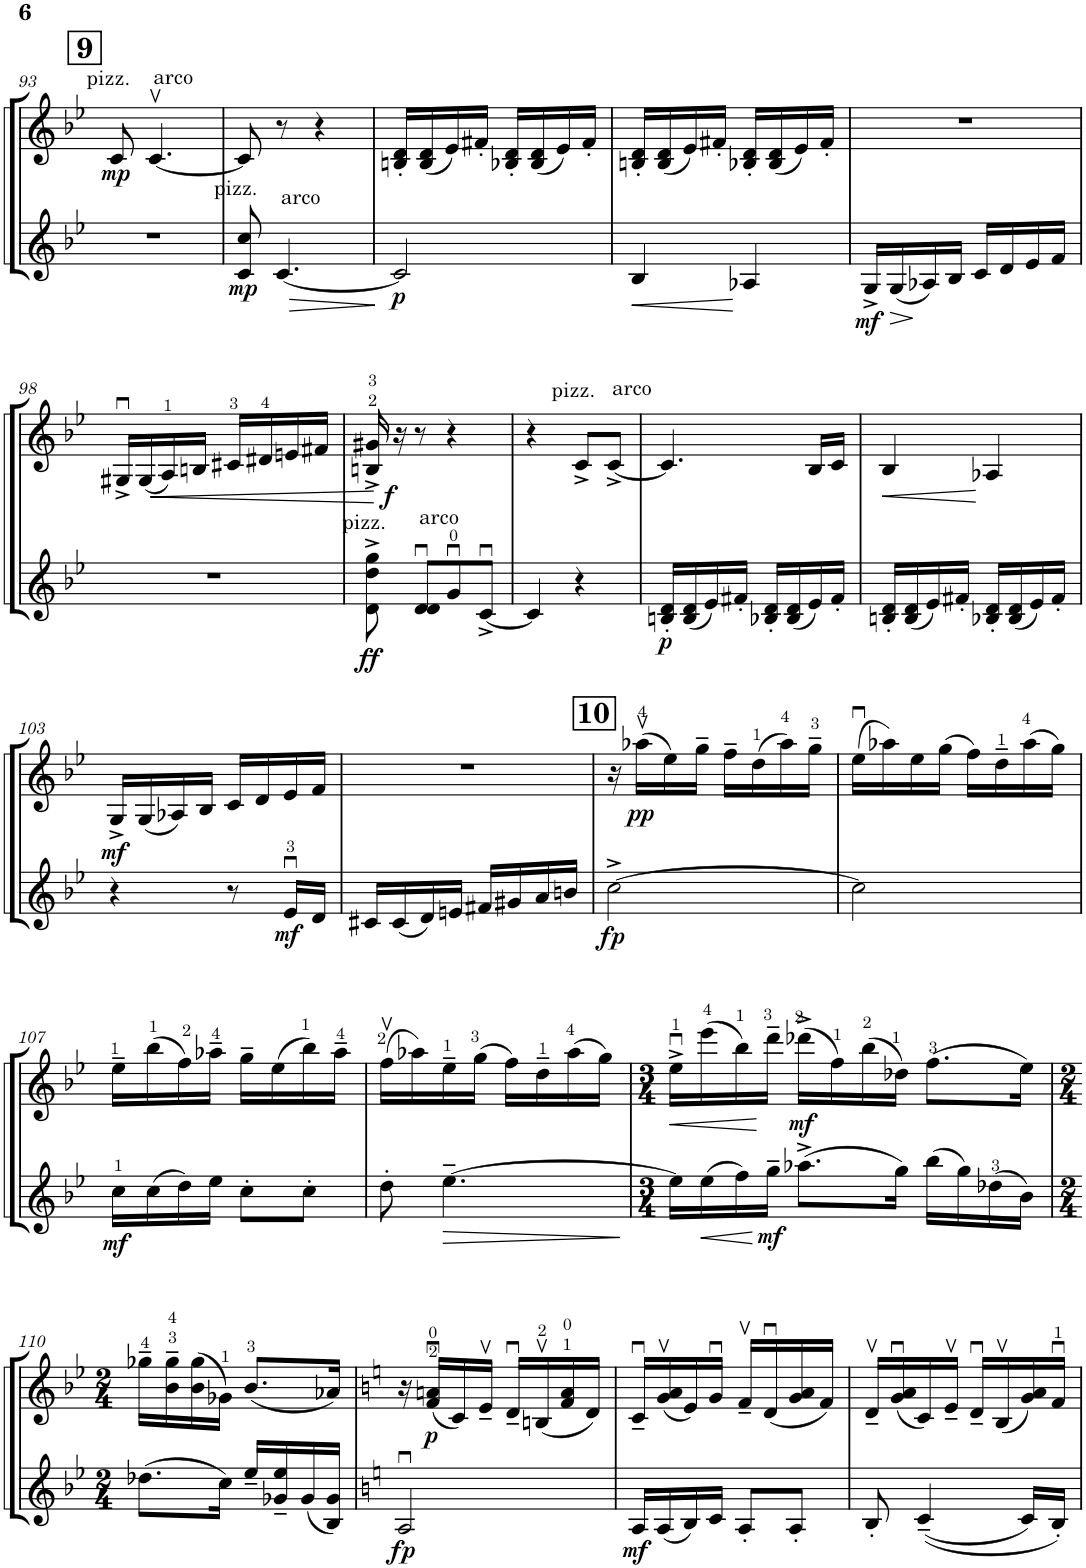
**kern	**dynam	**kern	**dynam
*part2	*part2	*part1	*part1
*staff2	*staff2	*staff1	*staff1
*I"Violon 2	*	*I"Violon 1	*
*I'Vln	*	*I'Vln	*
!!LO:PB:g=z
*clefG2	*	*clefG2	*
*k[b-e-]	*	*k[b-e-]	*
*M2/4	*	*M2/4	*
!!LO:REH:place=s1:a:B:cj:fs=14:t=9
=93	=93	=93	=93
!	!	!LO:TX:a:t=pizz.	!
!	!	!	!LO:DY:b
2r	.	8c/	mp
!	!	!LO:TX:a:t=arco	!
.	.	[4.cv/	.
=94	=94	=94	=94
!LO:TX:a:t=pizz.	!	!	!
!	!LO:DY:b	!	!
8c/ 8cc/	mp	8c/]	.
!LO:TX:a:t=arco	!	!	!
!	!LO:HP:b	!	!
[4.c/	>	8r	.
.	.	4r	.
=95	=95	=95	=95
!	!LO:DY:b	!	!
2c/]	p	16Bn/' 16d/'LL	.
.	.	(16B/ 16d/	.
.	.	16e-/)	.
.	.	16f#X'/JJ	.
.	.	16B-X/' 16d/'LL	.
.	.	(16B-/ 16d/	.
.	.	16e-/)	.
.	.	16f#'/JJ	.
.	]	.	.
=96	=96	=96	=96
!	!LO:HP:b	!	!
4B-/	<	16Bn/' 16d/'LL	.
.	.	(16B/ 16d/	.
.	.	16e-/)	.
.	.	16f#X'/JJ	.
4A-X/	[	16B-X/' 16d/'LL	.
.	.	(16B-/ 16d/	.
.	.	16e-/)	.
.	.	16f#'/JJ	.
=97	=97	=97	=97
!	!LO:DY:b	!	!
16G^/LL	mf	2r	.
!	!LO:HP:b	!	!
(16G/	>	.	.
16A-X/)	]	.	.
16B-/JJ	.	.	.
16c/LL	.	.	.
16d/	.	.	.
16e-/	.	.	.
16f/JJ	.	.	.
!!LO:LB:g=z
=98	=98	=98	=98
2r	.	16G#Xu^/LL	.
.	.	(16G#/	.
!	!	!	!LO:HP:b
.	.	16A/)	<
.	.	16Bn/JJ	.
.	.	16c#X/LL	.
.	.	16d#X/	.
.	.	16en/	.
.	.	16f#X/JJ	.
.	.	.	[
=99	=99	=99	=99
!LO:TX:a:t=pizz.	!	!	!
!	!LO:DY:b	!	!LO:DY:b
8d\^ 8dd\^ 8gg\^	ff	16Bn/^ 16g#X/^	f
.	.	16r	.
!LO:TX:a:t=arco	!	!	!
8d/u 8d/uL	.	8r	.
8gu/	.	4r	.
[8cu^/J	.	.	.
=100	=100	=100	=100
4c/]	.	4r	.
!	!	!LO:TX:a:t=pizz.	!
4r	.	8c^/L	.
!	!	!LO:TX:a:t=arco	!
.	.	[8c^/J	.
=101	=101	=101	=101
!	!LO:DY:b	!	!
16Bn/' 16d/'LL	p	4.c/]	.
(16B/ 16d/	.	.	.
16e-/)	.	.	.
16f#X'/JJ	.	.	.
16B-X/' 16d/'LL	.	.	.
(16B-/ 16d/	.	.	.
16e-/)	.	16B-/LL	.
16f#'/JJ	.	16c/JJ	.
=102	=102	=102	=102
!	!	!	!LO:HP:b
16Bn/' 16d/'LL	.	4B-/	<
(16B/ 16d/	.	.	.
16e-/)	.	.	.
16f#X'/JJ	.	.	.
16B-X/' 16d/'LL	.	4A-X/	[
(16B-/ 16d/	.	.	.
16e-/)	.	.	.
16f#'/JJ	.	.	.
!!LO:LB:g=z
=103	=103	=103	=103
!	!	!	!LO:DY:b
4r	.	16G^/LL	mf
.	.	(16G/	.
.	.	16A-X/)	.
.	.	16B-/JJ	.
8r	.	16c/LL	.
.	.	16d/	.
!	!LO:DY:b	!	!
16e-u/LL	mf	16e-/	.
16d/JJ	.	16f/JJ	.
=104	=104	=104	=104
16c#X/LL	.	2r	.
(16c#/	.	.	.
16d/)	.	.	.
16en/JJ	.	.	.
16f#X/LL	.	.	.
16g#X/	.	.	.
16a/	.	.	.
16bn/JJ	.	.	.
!!LO:REH:place=s1:a:B:cj:fs=14:t=10
=105	=105	=105	=105
!	!LO:DY:b	!	!
[2cc^\	fp	16r	.
!	!	!	!LO:DY:b
.	.	(16aa-Xv\LL	pp
.	.	16ee-\)	.
.	.	16gg~\JJ	.
.	.	16ff~\LL	.
.	.	(16dd\	.
.	.	16aa-\)	.
.	.	16gg~\JJ	.
=106	=106	=106	=106
2cc\]	.	(16ee-u\LL	.
.	.	16aa-X\)	.
.	.	16ee-\	.
.	.	(16gg\JJ	.
.	.	16ff\LL)	.
.	.	16dd~\	.
.	.	(16aa-\	.
.	.	16gg\JJ)	.
!!LO:LB:g=z
=107	=107	=107	=107
!	!LO:DY:b	!	!
16cc\LL	mf	16ee-~\LL	.
(16cc\	.	(16bb-\	.
16dd\)	.	16ff\)	.
16ee-\JJ	.	16aa-X~\JJ	.
8cc'\L	.	16gg~\LL	.
.	.	(16ee-\	.
8cc'\J	.	16bb-\)	.
.	.	16aa-~\JJ	.
=108	=108	=108	=108
8dd'\	.	(16ffv\LL	.
.	.	16aa-X\)	.
!	!LO:HP:b	!	!
[4.ee-~\	>	16ee-~\	.
.	.	(16gg\JJ	.
.	.	16ff\LL)	.
.	.	16dd~\	.
.	.	(16aa-\	.
.	.	16gg\JJ)	.
.	]	.	.
=109	=109	=109	=109
*M3/4	*	*M3/4	*
!	!	!	!LO:HP:b
16ee-\LL]	.	16ee-u^\LL	<
!	!LO:HP:b	!	!
(16ee-\	<	(16eee-\	.
16ff\)	.	16bb-\)	.
!	!LO:DY:n=1:b	!	!
16gg~\JJ	[ mf	16ddd~\JJ	[
!	!	!	!LO:DY:b
(8.aa-X^\L	.	(16ddd-X^\LL	mf
.	.	16ff\)	.
.	.	(16bb-\	.
16gg\Jk)	.	16dd-X\JJ)	.
(16bb-\LL	.	(8.ff\L	.
16gg\)	.	.	.
(16dd-X\	.	.	.
16b-\JJ)	.	16ee-\Jk)	.
!!LO:LB:g=z
=110	=110	=110	=110
*M2/4	*	*M2/4	*
(8.dd-X\L	.	16gg-X~\LL	.
.	.	16b-\~ 16gg-\~	.
.	.	(16b-\ 16gg-\	.
16cc\Jk)	.	16g-X\JJ)	.
16ee-~/LL	.	(8.b-/L	.
16g-X/~ 16ee-/~	.	.	.
(16g-/	.	.	.
16B-/ 16g-/JJ)	.	16a-X/Jk)	.
=111	=111	=111	=111
*k[]	*	*k[]	*
!	!LO:DY:b	!	!
2Au/	fp	16r	.
!	!	!	!LO:DY:b
.	.	(16f/u 16an/uLL	p
.	.	16c/)	.
.	.	16ev~/JJ	.
.	.	16du~/LL	.
.	.	(16Bnv/	.
.	.	16f/ 16a/	.
.	.	16d/JJ)	.
=112	=112	=112	=112
!	!LO:DY:b	!	!
16A/LL	mf	16cu~/LL	.
(16A/	.	(16g/v 16a/v	.
16B/)	.	16e/)	.
16c/JJ	.	16gu/JJ	.
8A'/L	.	16fv~/LL	.
.	.	(16du/	.
8A'/J	.	16g/ 16a/	.
.	.	16f/JJ)	.
=113	=113	=113	=113
8B'/	.	16dv~/LL	.
.	.	(16g/u 16a/u	.
((4c~/	.	16c/)	.
.	.	16ev~/JJ	.
.	.	16du~/LL	.
.	.	(16Bv/	.
16c/LL)	.	16g/ 16a/)	.
16B'/JJ)	.	16fu/JJ	.
=	=	=	=
*-	*-	*-	*-
